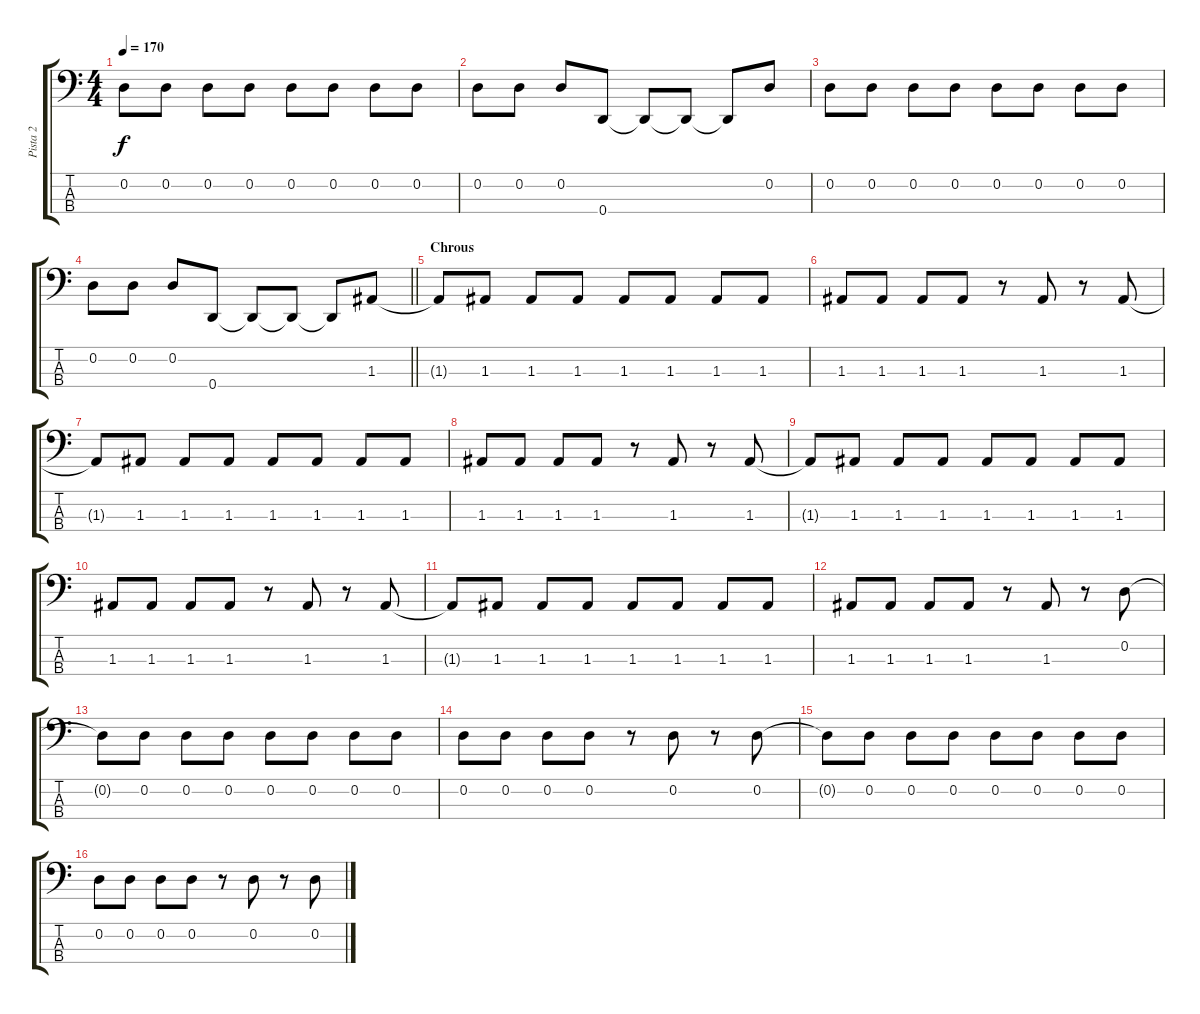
\track ("Pista 2" "Pista 2") {instrument electricbassfinger}
\staff {score tabs}
\tuning (G2 D2 A1 D1) {hide}
\ts (4 4)
\tempo 170
\clef f4
\ks c
0.2.8{dy f} 0.2.8 0.2.8 0.2.8 0.2.8 0.2.8 0.2.8 0.2.8 |
0.2.8 0.2.8 0.2.8 0.4.8 0.4{t}.8 0.4{t}.8 0.4{t}.8 0.2.8 |
0.2.8 0.2.8 0.2.8 0.2.8 0.2.8 0.2.8 0.2.8 0.2.8 |
\barLineRight lightlight
0.2.8 0.2.8 0.2.8 0.4.8 0.4{t}.8 0.4{t}.8 0.4{t}.8 1.3.8 |
\section ("" "Chrous")
1.3{t}.8 1.3.8 1.3.8 1.3.8 1.3.8 1.3.8 1.3.8 1.3.8 |
1.3.8 1.3.8 1.3.8 1.3.8 r.8 1.3.8 r.8 1.3.8 |
1.3{t}.8 1.3.8 1.3.8 1.3.8 1.3.8 1.3.8 1.3.8 1.3.8 |
1.3.8 1.3.8 1.3.8 1.3.8 r.8 1.3.8 r.8 1.3.8 |
1.3{t}.8 1.3.8 1.3.8 1.3.8 1.3.8 1.3.8 1.3.8 1.3.8 |
1.3.8 1.3.8 1.3.8 1.3.8 r.8 1.3.8 r.8 1.3.8 |
1.3{t}.8 1.3.8 1.3.8 1.3.8 1.3.8 1.3.8 1.3.8 1.3.8 |
1.3.8 1.3.8 1.3.8 1.3.8 r.8 1.3.8 r.8 0.2.8 |
0.2{t}.8 0.2.8 0.2.8 0.2.8 0.2.8 0.2.8 0.2.8 0.2.8 |
0.2.8 0.2.8 0.2.8 0.2.8 r.8 0.2.8 r.8 0.2.8 |
0.2{t}.8 0.2.8 0.2.8 0.2.8 0.2.8 0.2.8 0.2.8 0.2.8 |
0.2.8 0.2.8 0.2.8 0.2.8 r.8 0.2.8 r.8 0.2.8
